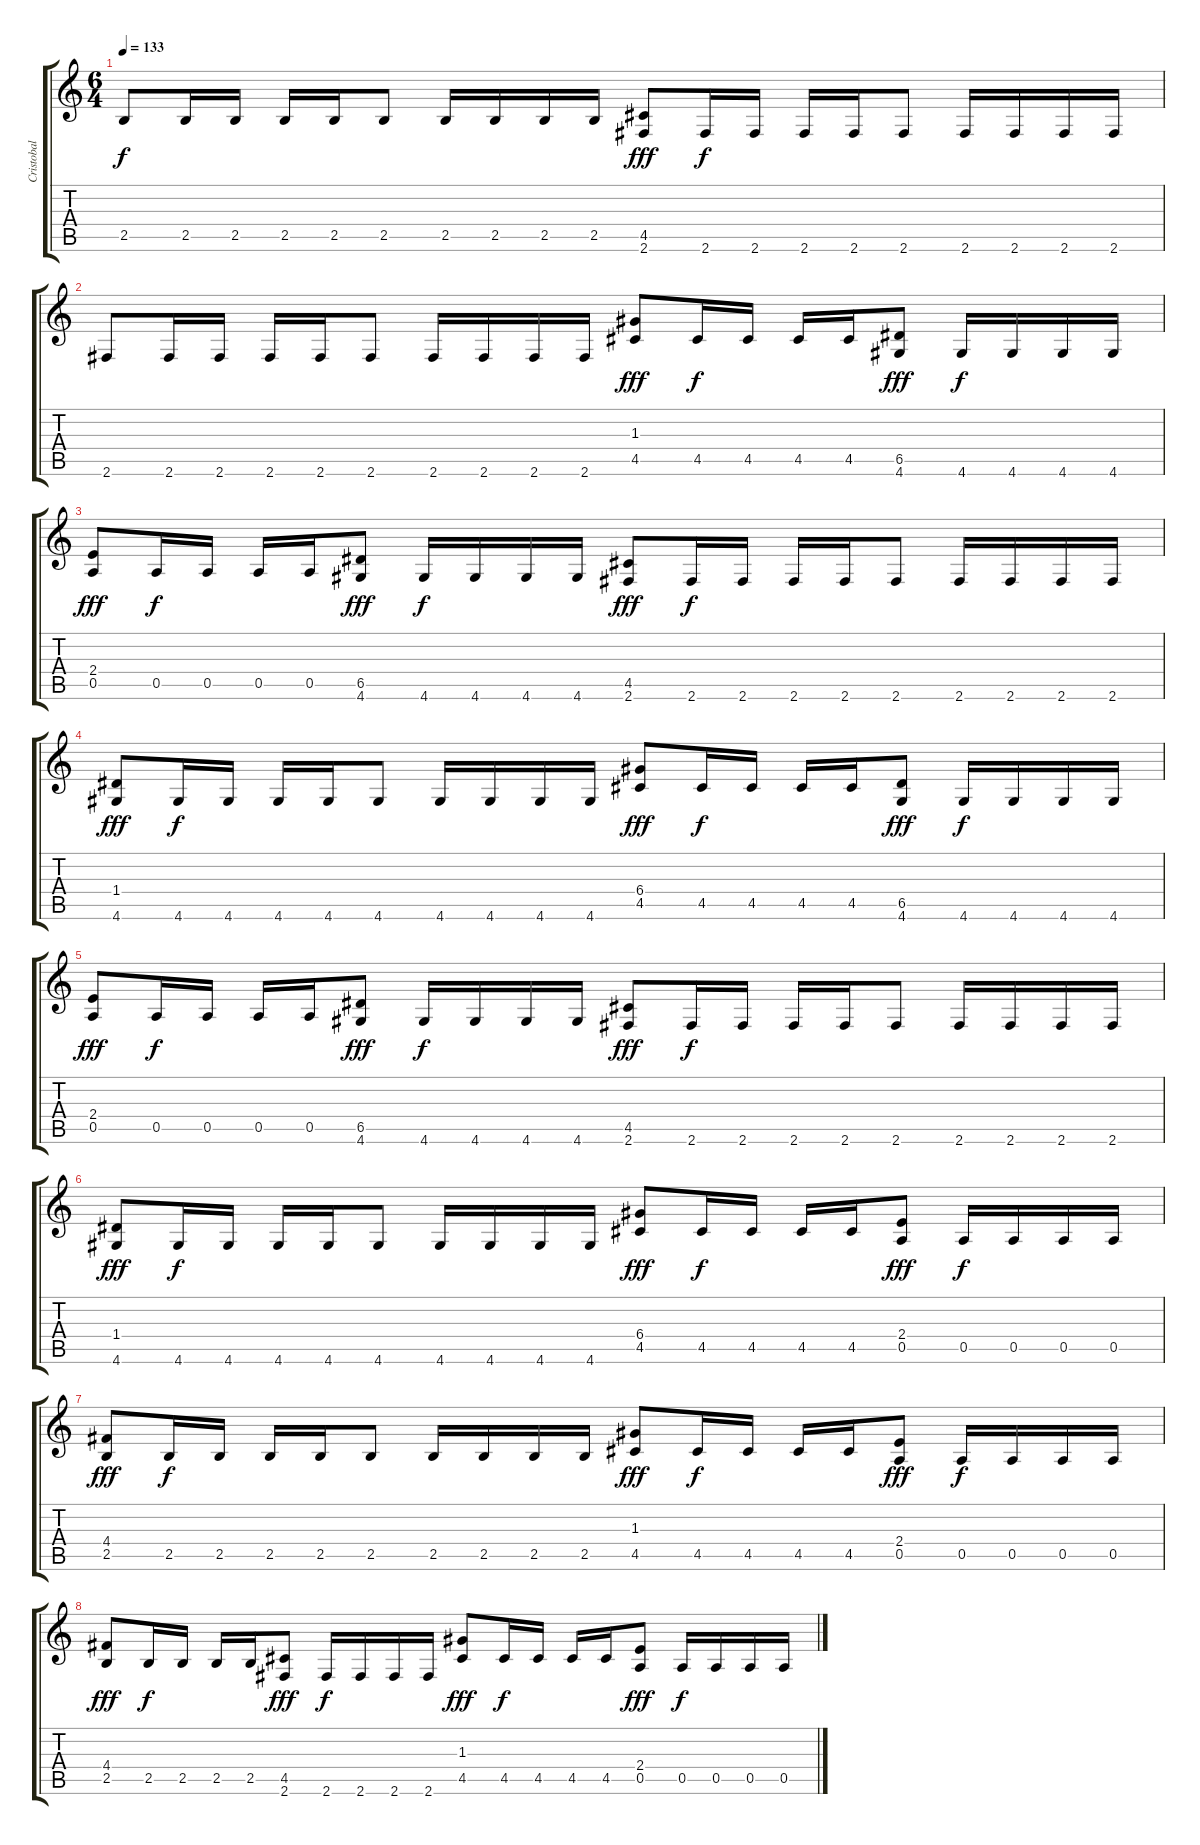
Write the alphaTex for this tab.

\track ("Cristobal" "Cristobal") {instrument distortionguitar}
\staff {score tabs}
\tuning (E4 B3 G3 D3 A2 E2) {hide}
\ts (6 4)
\tempo 133
\clef g2
\ks c
2.5.8{dy f} 2.5.16 2.5.16 2.5.16 2.5.16 2.5.8 2.5.16 2.5.16 2.5.16 2.5.16 (4.5 2.6).8{dy fff} 2.6.16{dy f} 2.6.16 2.6.16 2.6.16 2.6.8 2.6.16 2.6.16 2.6.16 2.6.16 |
2.6.8 2.6.16 2.6.16 2.6.16 2.6.16 2.6.8 2.6.16 2.6.16 2.6.16 2.6.16 (1.3 4.5).8{dy fff} 4.5.16{dy f} 4.5.16 4.5.16 4.5.16 (6.5 4.6).8{dy fff} 4.6.16{dy f} 4.6.16 4.6.16 4.6.16 |
(2.4 0.5).8{dy fff} 0.5.16{dy f} 0.5.16 0.5.16 0.5.16 (6.5 4.6).8{dy fff} 4.6.16{dy f} 4.6.16 4.6.16 4.6.16 (4.5 2.6).8{dy fff} 2.6.16{dy f} 2.6.16 2.6.16 2.6.16 2.6.8 2.6.16 2.6.16 2.6.16 2.6.16 |
(1.4 4.6).8{dy fff} 4.6.16{dy f} 4.6.16 4.6.16 4.6.16 4.6.8 4.6.16 4.6.16 4.6.16 4.6.16 (6.4 4.5).8{dy fff} 4.5.16{dy f} 4.5.16 4.5.16 4.5.16 (6.5 4.6).8{dy fff} 4.6.16{dy f} 4.6.16 4.6.16 4.6.16 |
(2.4 0.5).8{dy fff} 0.5.16{dy f} 0.5.16 0.5.16 0.5.16 (6.5 4.6).8{dy fff} 4.6.16{dy f} 4.6.16 4.6.16 4.6.16 (4.5 2.6).8{dy fff} 2.6.16{dy f} 2.6.16 2.6.16 2.6.16 2.6.8 2.6.16 2.6.16 2.6.16 2.6.16 |
(1.4 4.6).8{dy fff} 4.6.16{dy f} 4.6.16 4.6.16 4.6.16 4.6.8 4.6.16 4.6.16 4.6.16 4.6.16 (6.4 4.5).8{dy fff} 4.5.16{dy f} 4.5.16 4.5.16 4.5.16 (2.4 0.5).8{dy fff} 0.5.16{dy f} 0.5.16 0.5.16 0.5.16 |
(4.4 2.5).8{dy fff} 2.5.16{dy f} 2.5.16 2.5.16 2.5.16 2.5.8 2.5.16 2.5.16 2.5.16 2.5.16 (1.3 4.5).8{dy fff} 4.5.16{dy f} 4.5.16 4.5.16 4.5.16 (2.4 0.5).8{dy fff} 0.5.16{dy f} 0.5.16 0.5.16 0.5.16 |
(4.4 2.5).8{dy fff} 2.5.16{dy f} 2.5.16 2.5.16 2.5.16 (4.5 2.6).8{dy fff} 2.6.16{dy f} 2.6.16 2.6.16 2.6.16 (1.3 4.5).8{dy fff} 4.5.16{dy f} 4.5.16 4.5.16 4.5.16 (2.4 0.5).8{dy fff} 0.5.16{dy f} 0.5.16 0.5.16 0.5.16
